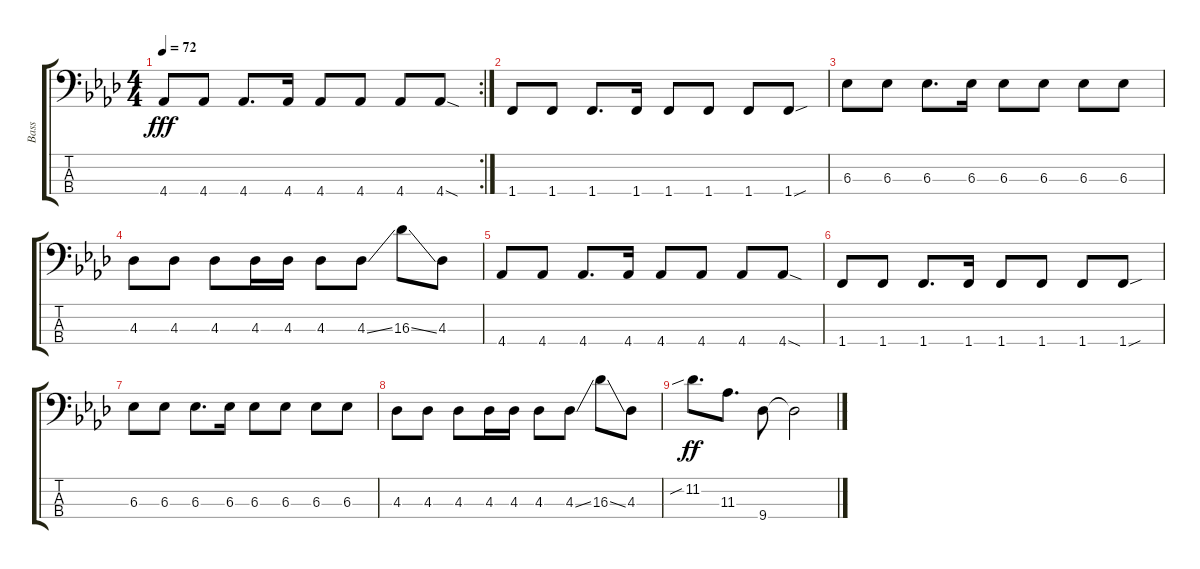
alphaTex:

\track ("Bass" "Bass") {instrument electricbassfinger}
\staff {score tabs}
\tuning (G2 D2 A1 E1) {hide}
\rc 2
\ts (4 4)
\tempo 72
\clef f4
\ks ab
4.4.8{dy fff} 4.4.8 4.4.8{d} 4.4.16 4.4.8 4.4.8 4.4.8 4.4{sod}.8 |
1.4.8 1.4.8 1.4.8{d} 1.4.16 1.4.8 1.4.8 1.4.8 1.4{sou}.8 |
6.3.8 6.3.8 6.3.8{d} 6.3.16 6.3.8 6.3.8 6.3.8 6.3.8 |
4.3.8 4.3.8 4.3.8 4.3.16 4.3.16 4.3.8 4.3{ss}.8 16.3{ss}.8 4.3.8 |
4.4.8 4.4.8 4.4.8{d} 4.4.16 4.4.8 4.4.8 4.4.8 4.4{sod}.8 |
1.4.8 1.4.8 1.4.8{d} 1.4.16 1.4.8 1.4.8 1.4.8 1.4{sou}.8 |
6.3.8 6.3.8 6.3.8{d} 6.3.16 6.3.8 6.3.8 6.3.8 6.3.8 |
4.3.8 4.3.8 4.3.8 4.3.16 4.3.16 4.3.8 4.3{ss}.8 16.3{ss}.8 4.3.8 |
11.2{sib}.8{d dy ff} 11.3.8{d} 9.4.8 9.4{t}.2
